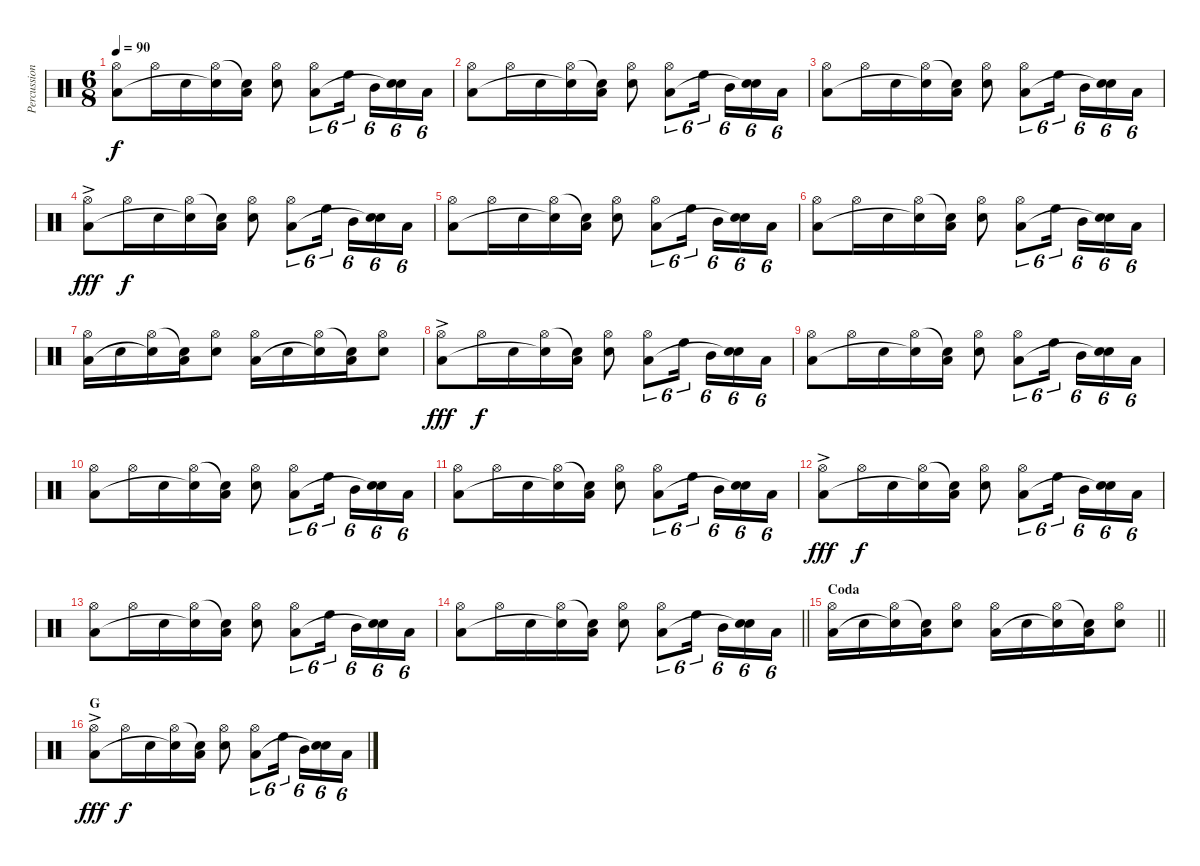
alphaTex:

\track ("Percussion 1" "Percussion") {instrument percussion}
\staff {score}
\articulation defaults
\ts (6 8)
\tempo 90
\clef neutral
\ks c
("Hi-Hat (open)" "Low Floor Tom (hit)").8{dy f} "Hi-Hat (open)".16 "Electric Snare (hit)".16 ("Hi-Hat (open)" "Snare (hit)"{t}).16 ("Snare (hit)"{t} "Low Floor Tom (hit)").16 ("Hi-Hat (open)" "Electric Snare (hit)").8 ("Hi-Hat (open)" "Low Floor Tom (hit)").8{tu (6 4)} "High Floor Tom (hit)".16{tu (6 4) beam splitsecondary} "Mid Tom (hit)".16{tu (6 4)} ("Snare (hit) 2" "Snare (hit)"{t}).16{tu (6 4)} "Low Tom (hit)".16{tu (6 4)} |
("Hi-Hat (open)" "Low Floor Tom (hit)").8 "Hi-Hat (open)".16 "Electric Snare (hit)".16 ("Hi-Hat (open)" "Snare (hit)"{t}).16 ("Snare (hit)"{t} "Low Floor Tom (hit)").16 ("Hi-Hat (open)" "Electric Snare (hit)").8 ("Hi-Hat (open)" "Low Floor Tom (hit)").8{tu (6 4)} "High Floor Tom (hit)".16{tu (6 4) beam splitsecondary} "Mid Tom (hit)".16{tu (6 4)} ("Snare (hit) 2" "Snare (hit)"{t}).16{tu (6 4)} "Low Tom (hit)".16{tu (6 4)} |
("Hi-Hat (open)" "Low Floor Tom (hit)").8 "Hi-Hat (open)".16 "Electric Snare (hit)".16 ("Hi-Hat (open)" "Snare (hit)"{t}).16 ("Snare (hit)"{t} "Low Floor Tom (hit)").16 ("Hi-Hat (open)" "Electric Snare (hit)").8 ("Hi-Hat (open)" "Low Floor Tom (hit)").8{tu (6 4)} "High Floor Tom (hit)".16{tu (6 4) beam splitsecondary} "Mid Tom (hit)".16{tu (6 4)} ("Snare (hit) 2" "Snare (hit)"{t}).16{tu (6 4)} "Low Tom (hit)".16{tu (6 4)} |
("Hi-Hat (open)"{ac} "Low Floor Tom (hit)").8{dy fff} "Hi-Hat (open)".16{dy f} "Electric Snare (hit)".16 ("Hi-Hat (open)" "Snare (hit)"{t}).16 ("Snare (hit)"{t} "Low Floor Tom (hit)").16 ("Hi-Hat (open)" "Electric Snare (hit)").8 ("Hi-Hat (open)" "Low Floor Tom (hit)").8{tu (6 4)} "High Floor Tom (hit)".16{tu (6 4) beam splitsecondary} "Mid Tom (hit)".16{tu (6 4)} ("Snare (hit) 2" "Snare (hit)"{t}).16{tu (6 4)} "Low Tom (hit)".16{tu (6 4)} |
("Hi-Hat (open)" "Low Floor Tom (hit)").8 "Hi-Hat (open)".16 "Electric Snare (hit)".16 ("Hi-Hat (open)" "Snare (hit)"{t}).16 ("Snare (hit)"{t} "Low Floor Tom (hit)").16 ("Hi-Hat (open)" "Electric Snare (hit)").8 ("Hi-Hat (open)" "Low Floor Tom (hit)").8{tu (6 4)} "High Floor Tom (hit)".16{tu (6 4) beam splitsecondary} "Mid Tom (hit)".16{tu (6 4)} ("Snare (hit) 2" "Snare (hit)"{t}).16{tu (6 4)} "Low Tom (hit)".16{tu (6 4)} |
("Hi-Hat (open)" "Low Floor Tom (hit)").8 "Hi-Hat (open)".16 "Electric Snare (hit)".16 ("Hi-Hat (open)" "Snare (hit)"{t}).16 ("Snare (hit)"{t} "Low Floor Tom (hit)").16 ("Hi-Hat (open)" "Electric Snare (hit)").8 ("Hi-Hat (open)" "Low Floor Tom (hit)").8{tu (6 4)} "High Floor Tom (hit)".16{tu (6 4) beam splitsecondary} "Mid Tom (hit)".16{tu (6 4)} ("Snare (hit) 2" "Snare (hit)"{t}).16{tu (6 4)} "Low Tom (hit)".16{tu (6 4)} |
("Hi-Hat (open)" "Low Floor Tom (hit)").16 "Electric Snare (hit)".16 ("Hi-Hat (open)" "Snare (hit)"{t}).16 ("Snare (hit)"{t} "Low Floor Tom (hit)").16 ("Hi-Hat (open)" "Electric Snare (hit)").8 ("Hi-Hat (open)" "Low Floor Tom (hit)").16 "Electric Snare (hit)".16 ("Hi-Hat (open)" "Snare (hit)"{t}).16 ("Snare (hit)"{t} "Low Floor Tom (hit)").16 ("Hi-Hat (open)" "Electric Snare (hit)").8 |
("Hi-Hat (open)"{ac} "Low Floor Tom (hit)").8{dy fff} "Hi-Hat (open)".16{dy f} "Electric Snare (hit)".16 ("Hi-Hat (open)" "Snare (hit)"{t}).16 ("Snare (hit)"{t} "Low Floor Tom (hit)").16 ("Hi-Hat (open)" "Electric Snare (hit)").8 ("Hi-Hat (open)" "Low Floor Tom (hit)").8{tu (6 4)} "High Floor Tom (hit)".16{tu (6 4) beam splitsecondary} "Mid Tom (hit)".16{tu (6 4)} ("Snare (hit) 2" "Snare (hit)"{t}).16{tu (6 4)} "Low Tom (hit)".16{tu (6 4)} |
("Hi-Hat (open)" "Low Floor Tom (hit)").8 "Hi-Hat (open)".16 "Electric Snare (hit)".16 ("Hi-Hat (open)" "Snare (hit)"{t}).16 ("Snare (hit)"{t} "Low Floor Tom (hit)").16 ("Hi-Hat (open)" "Electric Snare (hit)").8 ("Hi-Hat (open)" "Low Floor Tom (hit)").8{tu (6 4)} "High Floor Tom (hit)".16{tu (6 4) beam splitsecondary} "Mid Tom (hit)".16{tu (6 4)} ("Snare (hit) 2" "Snare (hit)"{t}).16{tu (6 4)} "Low Tom (hit)".16{tu (6 4)} |
("Hi-Hat (open)" "Low Floor Tom (hit)").8 "Hi-Hat (open)".16 "Electric Snare (hit)".16 ("Hi-Hat (open)" "Snare (hit)"{t}).16 ("Snare (hit)"{t} "Low Floor Tom (hit)").16 ("Hi-Hat (open)" "Electric Snare (hit)").8 ("Hi-Hat (open)" "Low Floor Tom (hit)").8{tu (6 4)} "High Floor Tom (hit)".16{tu (6 4) beam splitsecondary} "Mid Tom (hit)".16{tu (6 4)} ("Snare (hit) 2" "Snare (hit)"{t}).16{tu (6 4)} "Low Tom (hit)".16{tu (6 4)} |
("Hi-Hat (open)" "Low Floor Tom (hit)").8 "Hi-Hat (open)".16 "Electric Snare (hit)".16 ("Hi-Hat (open)" "Snare (hit)"{t}).16 ("Snare (hit)"{t} "Low Floor Tom (hit)").16 ("Hi-Hat (open)" "Electric Snare (hit)").8 ("Hi-Hat (open)" "Low Floor Tom (hit)").8{tu (6 4)} "High Floor Tom (hit)".16{tu (6 4) beam splitsecondary} "Mid Tom (hit)".16{tu (6 4)} ("Snare (hit) 2" "Snare (hit)"{t}).16{tu (6 4)} "Low Tom (hit)".16{tu (6 4)} |
("Hi-Hat (open)"{ac} "Low Floor Tom (hit)").8{dy fff} "Hi-Hat (open)".16{dy f} "Electric Snare (hit)".16 ("Hi-Hat (open)" "Snare (hit)"{t}).16 ("Snare (hit)"{t} "Low Floor Tom (hit)").16 ("Hi-Hat (open)" "Electric Snare (hit)").8 ("Hi-Hat (open)" "Low Floor Tom (hit)").8{tu (6 4)} "High Floor Tom (hit)".16{tu (6 4) beam splitsecondary} "Mid Tom (hit)".16{tu (6 4)} ("Snare (hit) 2" "Snare (hit)"{t}).16{tu (6 4)} "Low Tom (hit)".16{tu (6 4)} |
("Hi-Hat (open)" "Low Floor Tom (hit)").8 "Hi-Hat (open)".16 "Electric Snare (hit)".16 ("Hi-Hat (open)" "Snare (hit)"{t}).16 ("Snare (hit)"{t} "Low Floor Tom (hit)").16 ("Hi-Hat (open)" "Electric Snare (hit)").8 ("Hi-Hat (open)" "Low Floor Tom (hit)").8{tu (6 4)} "High Floor Tom (hit)".16{tu (6 4) beam splitsecondary} "Mid Tom (hit)".16{tu (6 4)} ("Snare (hit) 2" "Snare (hit)"{t}).16{tu (6 4)} "Low Tom (hit)".16{tu (6 4)} |
\barLineRight lightlight
("Hi-Hat (open)" "Low Floor Tom (hit)").8 "Hi-Hat (open)".16 "Electric Snare (hit)".16 ("Hi-Hat (open)" "Snare (hit)"{t}).16 ("Snare (hit)"{t} "Low Floor Tom (hit)").16 ("Hi-Hat (open)" "Electric Snare (hit)").8 ("Hi-Hat (open)" "Low Floor Tom (hit)").8{tu (6 4)} "High Floor Tom (hit)".16{tu (6 4) beam splitsecondary} "Mid Tom (hit)".16{tu (6 4)} ("Snare (hit) 2" "Snare (hit)"{t}).16{tu (6 4)} "Low Tom (hit)".16{tu (6 4)} |
\section ("" "Coda")
\barLineRight lightlight
("Hi-Hat (open)" "Low Floor Tom (hit)").16 "Electric Snare (hit)".16 ("Hi-Hat (open)" "Snare (hit)"{t}).16 ("Snare (hit)"{t} "Low Floor Tom (hit)").16 ("Hi-Hat (open)" "Electric Snare (hit)").8 ("Hi-Hat (open)" "Low Floor Tom (hit)").16 "Electric Snare (hit)".16 ("Hi-Hat (open)" "Snare (hit)"{t}).16 ("Snare (hit)"{t} "Low Floor Tom (hit)").16 ("Hi-Hat (open)" "Electric Snare (hit)").8 |
\section ("" "G")
("Hi-Hat (open)"{ac} "Low Floor Tom (hit)").8{dy fff} "Hi-Hat (open)".16{dy f} "Electric Snare (hit)".16 ("Hi-Hat (open)" "Snare (hit)"{t}).16 ("Snare (hit)"{t} "Low Floor Tom (hit)").16 ("Hi-Hat (open)" "Electric Snare (hit)").8 ("Hi-Hat (open)" "Low Floor Tom (hit)").8{tu (6 4)} "High Floor Tom (hit)".16{tu (6 4) beam splitsecondary} "Mid Tom (hit)".16{tu (6 4)} ("Snare (hit) 2" "Snare (hit)"{t}).16{tu (6 4)} "Low Tom (hit)".16{tu (6 4)}
